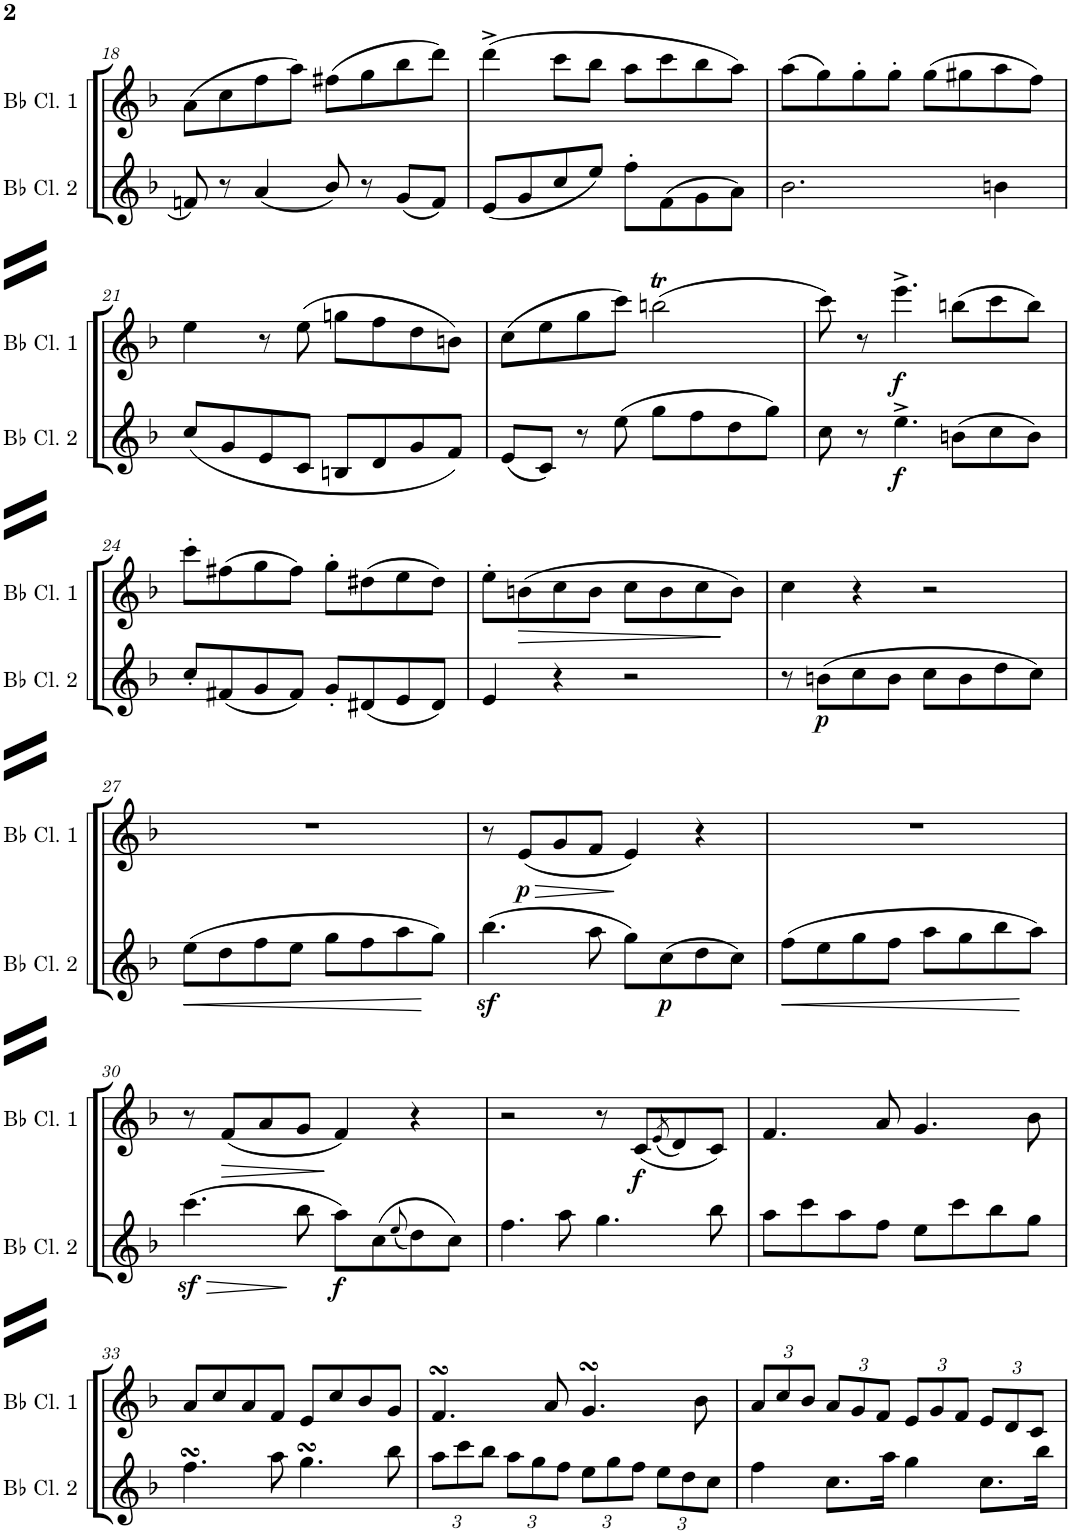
**kern	**dynam	**kern	**dynam
*part2	*part2	*part1	*part1
*staff2	*staff2	*staff1	*staff1
*I"Bb Clarinet 2	*	*I"Bb Clarinet 1	*
*I'Bb Cl. 2	*	*I'Bb Cl. 1	*
!!LO:PB:g=z
*clefG2	*	*clefG2	*
*Trd1c2	*	*Trd1c2	*
*k[b-]	*	*k[b-]	*
*M4/4	*	*M4/4	*
*met(c)	*	*met(c)	*
=18	=18	=18	=18
8fn/	.	(8a\L	.
8r	.	8cc\	.
(<4a/	.	8ff\	.
.	.	8aa\J)	.
8b-/)	.	(8ff#X\L	.
8r	.	8gg\	.
(8g/L	.	8bb-\	.
8f/J)	.	8ddd\J)	.
=19	=19	=19	=19
(8e/L	.	(4ddd^\	.
8g/	.	.	.
8cc/	.	8ccc\L	.
8ee/J)	.	8bb-\J	.
8ff'\L	.	8aa\L	.
(8f\	.	8ccc\	.
8g\	.	8bb-\	.
8a\J)	.	8aa\J)	.
=20	=20	=20	=20
2.b-\	.	(8aa\L	.
.	.	8gg\)	.
.	.	8gg'\	.
.	.	8gg'\J	.
.	.	(8gg\L	.
.	.	8gg#X\	.
4bn\	.	8aa\	.
.	.	8ff\J)	.
!!LO:LB:g=z
=21	=21	=21	=21
(8cc/L	.	4ee\	.
8g/	.	.	.
8e/	.	8r	.
8c/J	.	(8ee\	.
8Bn/L	.	8ggn\L	.
8d/	.	8ff\	.
8g/	.	8dd\	.
8f/J)	.	8bn\J)	.
=22	=22	=22	=22
(8e/L	.	(8cc\L	.
8c/J)	.	8ee\	.
8r	.	8gg\	.
(8ee\	.	8ccc\J)	.
8gg\L	.	(2bbnt\	.
8ff\	.	.	.
8dd\	.	.	.
8gg\J)	.	.	.
=23	=23	=23	=23
8cc\	.	8ccc\)	.
8r	.	8r	.
!	!LO:DY:b	!	!LO:DY:b
4.ee^\	f	4.eee^\	f
(8bn\L	.	(8bbn\L	.
8cc\	.	8ccc\	.
8b\J)	.	8bb\J)	.
!!LO:LB:g=z
=24	=24	=24	=24
8cc'/L	.	8ccc'\L	.
(8f#X/	.	(8ff#X\	.
8g/	.	8gg\	.
8f#/J)	.	8ff#\J)	.
8g'/L	.	8gg'\L	.
(8d#X/	.	(8dd#X\	.
8e/	.	8ee\	.
8d#/J)	.	8dd#\J)	.
=25	=25	=25	=25
4e/	.	8ee'\L	.
!	!	!	!LO:HP:b
.	.	(8bn\	>
4r	.	8cc\	.
.	.	8b\J	.
2r	.	8cc\L	.
.	.	8b\	.
.	.	8cc\	.
.	.	8b\J)	]
=26	=26	=26	=26
8r	.	4cc\	.
!	!LO:DY:b	!	!
(8bn\L	p	.	.
8cc\	.	4r	.
8b\J	.	.	.
8cc\L	.	2r	.
8b\	.	.	.
8dd\	.	.	.
8cc\J)	.	.	.
!!LO:LB:g=z
=27	=27	=27	=27
!	!LO:HP:b	!	!
(8ee\L	<	1r	.
8dd\	.	.	.
8ff\	.	.	.
8ee\J	.	.	.
8gg\L	.	.	.
8ff\	.	.	.
8aa\	.	.	.
8gg\J)	[	.	.
=28	=28	=28	=28
(4.bb-z<\	.	8r	.
!	!	!	!LO:HP:b
!	!	!	!LO:DY:n=1:b
.	.	(8e/L	> p
.	.	8g/	.
8aa\	.	8f/J	.
8gg\L)	.	4e/)	]
!	!LO:DY:b	!	!
(8cc\	p	.	.
8dd\	.	4r	.
8cc\J)	.	.	.
=29	=29	=29	=29
!	!LO:HP:b	!	!
(8ff\L	<	1r	.
8ee\	.	.	.
8gg\	.	.	.
8ff\J	.	.	.
8aa\L	.	.	.
8gg\	.	.	.
8bb-\	.	.	.
8aa\J)	[	.	.
!!LO:LB:g=z
=30	=30	=30	=30
!	!LO:HP:b	!	!
(4.cccz<\	>	8r	.
!	!	!	!LO:HP:b
.	.	(8f/L	>
.	.	8a/	.
8bb-\	]	8g/J	.
!	!LO:DY:b	!	!
8aa\L)	f	4f/)	]
(8cc\	.	.	.
(8qee/	.	.	.
8dd\)	.	4r	.
8cc\J)	.	.	.
=31	=31	=31	=31
4.ff\	.	2r	.
8aa\	.	.	.
4.gg\	.	8r	.
!	!	!	!LO:DY:b
.	.	(8c/L	f
.	.	(8qe/	.
.	.	8d/)	.
8bb-\	.	8c/J)	.
=32	=32	=32	=32
8aa\L	.	4.f/	.
8ccc\	.	.	.
8aa\	.	.	.
8ff\J	.	8a/	.
8ee\L	.	4.g/	.
8ccc\	.	.	.
8bb-\	.	.	.
8gg\J	.	8b-\	.
!!LO:LB:g=z
=33	=33	=33	=33
4.ffsSSs\	.	8a/L	.
.	.	8cc/	.
.	.	8a/	.
8aa\	.	8f/J	.
4.ggsSSS\	.	8e/L	.
.	.	8cc/	.
.	.	8b-/	.
8bb-\	.	8g/J	.
=34	=34	=34	=34
*Xbrackettup	*	*	*
12aa\L	.	4.fsSSs/	.
12ccc\	.	.	.
12bb-\J	.	.	.
12aa\L	.	.	.
12gg\	.	.	.
.	.	8a/	.
12ff\J	.	.	.
12ee\L	.	4.gsSSS/	.
12gg\	.	.	.
12ff\J	.	.	.
12ee\L	.	.	.
12dd\	.	.	.
.	.	8b-\	.
12cc\J	.	.	.
=35	=35	=35	=35
*	*	*Xbrackettup	*
4ff\	.	12a/L	.
.	.	12cc/	.
.	.	12b-/J	.
8.cc\L	.	12a/L	.
.	.	12g/	.
.	.	12f/J	.
16aa\Jk	.	.	.
4gg\	.	12e/L	.
.	.	12g/	.
.	.	12f/J	.
8.cc\L	.	12e/L	.
.	.	12d/	.
.	.	12c/J	.
16bb-\Jk	.	.	.
=	=	=	=
*-	*-	*-	*-
